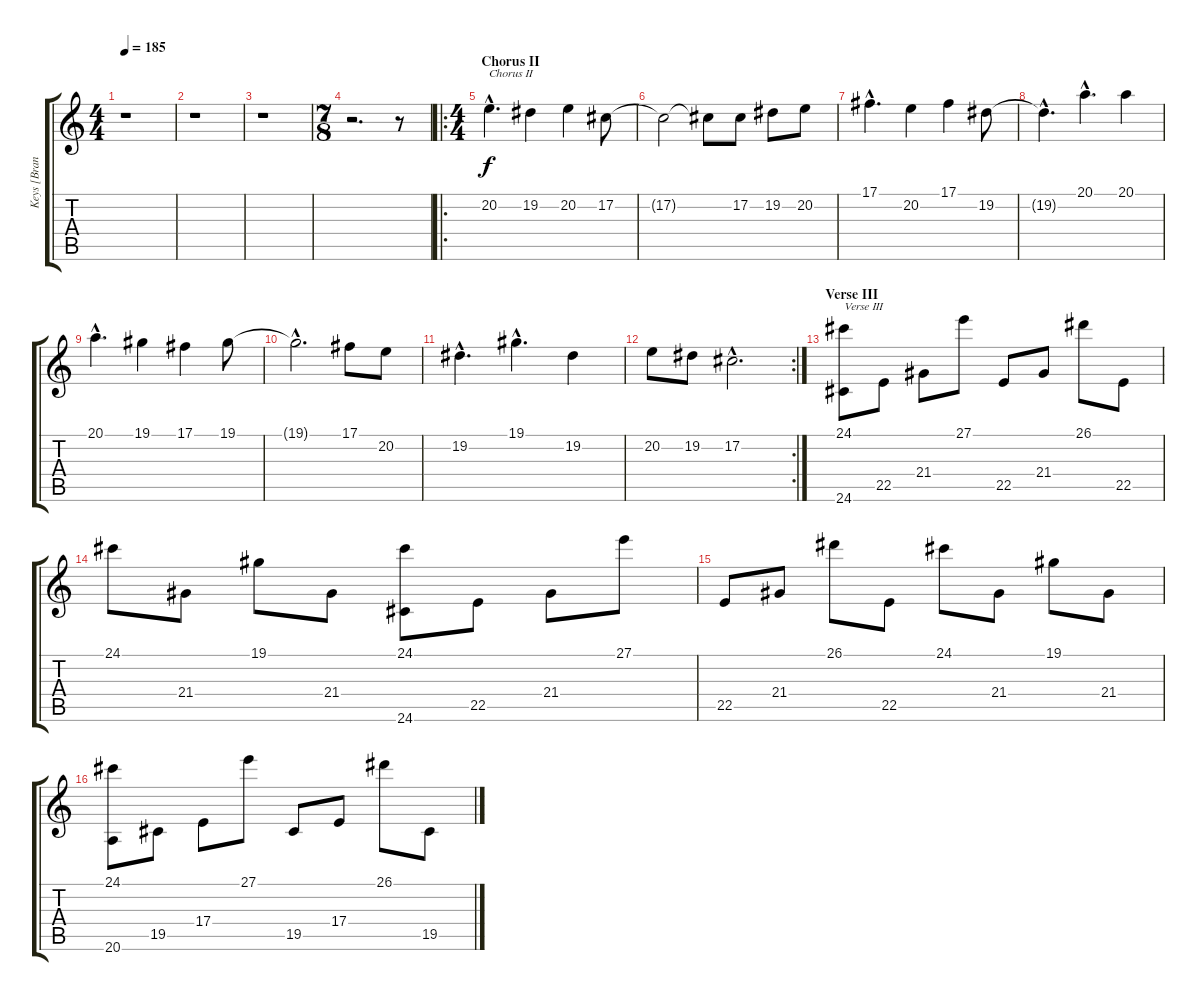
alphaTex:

\track ("Keys [Brandstrom]" "Keys [Bran") {instrument stringensemble1}
\staff {score tabs}
\tuning (Db4 Ab3 E3 B2 Gb2 Db2) {hide}
\ts (4 4)
\tempo 185
\clef g2
\ks c
r.1{dy f} |
r.1 |
r.1 |
\ts (7 8)
r.2{d} r.8 |
\ro
\ts (4 4)
\section ("" "Chorus II")
20.2{hac}.4{d txt "Chorus II" instrument stringensemble1} 19.2.4 20.2.4 17.2.8 |
17.2{t}.2 17.2{t}.8 17.2.8 19.2.8 20.2.8 |
17.1{hac}.4{d} 20.2.4 17.1.4 19.2.8 |
19.2{hac t}.4{d} 20.1{hac}.4{d} 20.1.4 |
20.1{hac}.4{d} 19.1.4 17.1.4 19.1.8 |
19.1{hac t}.2{d} 17.1.8 20.2.8 |
19.2{hac}.4{d} 19.1{hac}.4{d} 19.2.4 |
\rc 2
20.2.8 19.2.8 17.2{hac}.2{d} |
\section ("" "Verse III")
(24.1 24.6).8{txt "Verse III" instrument acousticgrandpiano} 22.5.8 21.4.8 27.1.8 22.5.8 21.4.8 26.1.8 22.5.8 |
24.1.8 21.4.8 19.1.8 21.4.8 (24.1 24.6).8 22.5.8 21.4.8 27.1.8 |
22.5.8 21.4.8 26.1.8 22.5.8 24.1.8 21.4.8 19.1.8 21.4.8 |
(24.1 20.6).8 19.5.8 17.4.8 27.1.8 19.5.8 17.4.8 26.1.8 19.5.8
